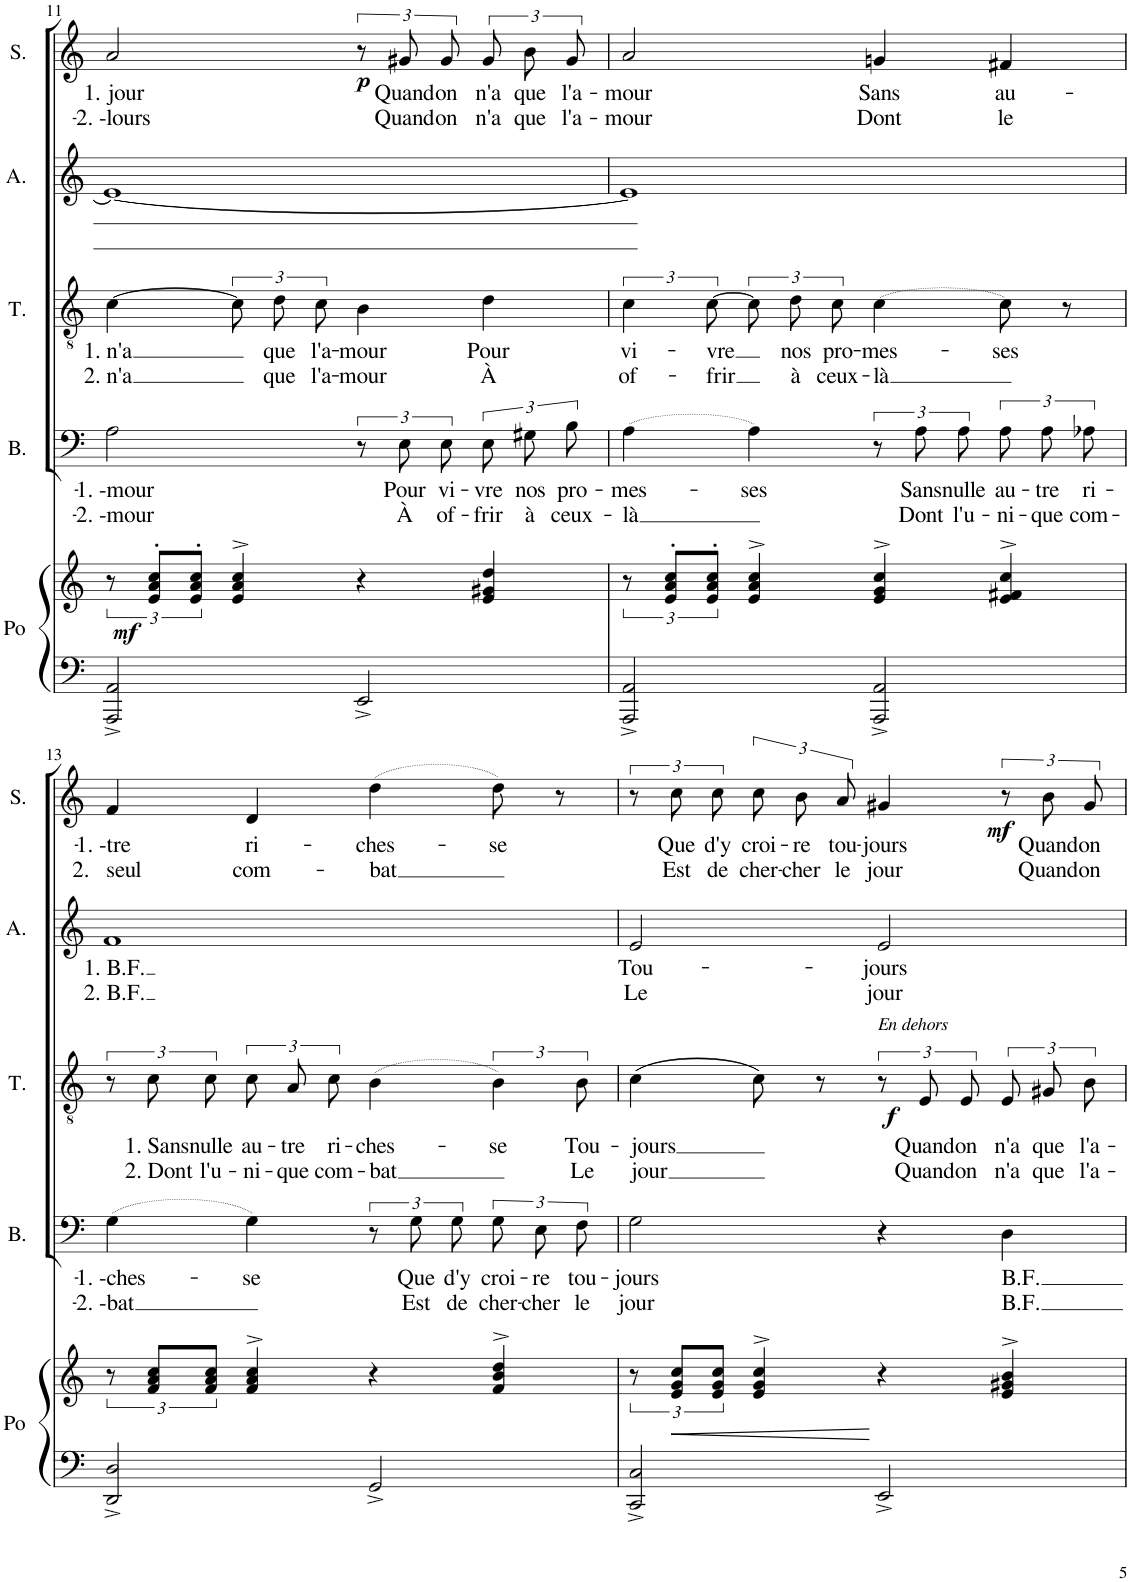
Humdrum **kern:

**kern	**kern	**dynam	**kern	**text	**text	**kern	**text	**text	**dynam	**kern	**text	**text	**kern	**text	**text	**dynam
*part5	*part5	*part5	*part4	*part4	*part4	*part3	*part3	*part3	*part3	*part2	*part2	*part2	*part1	*part1	*part1	*part1
*staff6	*staff5	*staff5/6	*staff4	*staff4	*staff4	*staff3	*staff3	*staff3	*staff3	*staff2	*staff2	*staff2	*staff1	*staff1	*staff1	*staff1
*I"Po	*	*	*I"B.	*	*	*I"T.	*	*	*	*I"A.	*	*	*I"S.	*	*	*
*I'Po	*	*	*I'B.	*	*	*I'T.	*	*	*	*I'A.	*	*	*I'S.	*	*	*
!!LO:PB:g=z
*clefF4	*clefG2	*	*clefF4	*	*	*clefGv2	*	*	*	*clefG2	*	*	*clefG2	*	*	*
*k[]	*k[]	*	*k[]	*	*	*k[]	*	*	*	*k[]	*	*	*k[]	*	*	*
*M4/4	*M4/4	*	*M4/4	*	*	*M4/4	*	*	*	*M4/4	*	*	*M4/4	*	*	*
*met(c)	*met(c)	*	*met(c)	*	*	*met(c)	*	*	*	*met(c)	*	*	*met(c)	*	*	*
=11	=11	=11	=11	=11	=11	=11	=11	=11	=11	=11	=11	=11	=11	=11	=11	=11
!	!	!	!	!LO:LY:b	!LO:LY:b	!	!LO:LY:b	!LO:LY:b	!	!	!	!	!	!LO:LY:b	!LO:LY:b	!
2AAA/^ 2AA/^	12r	.	2A\	1. -mour	-2. -mour	[4c\	1. n'a	2. n'a	.	1e_	.	.	2a/	1. jour	-2. -lours	.
!	!	!LO:DY:b	!	!	!	!	!	!	!	!	!	!	!	!	!	!
.	12e/'> 12a/'> 12cc/'>L	mf	.	.	.	.	.	.	.	.	.	.	.	.	.	.
.	12e/'> 12a/'> 12cc/'>J	.	.	.	.	.	.	.	.	.	.	.	.	.	.	.
.	4e/^> 4a/^> 4cc/^>	.	.	.	.	12c\L]	.	.	.	.	.	.	.	.	.	.
!	!	!	!	!	!	!	!LO:LY:b	!LO:LY:b	!	!	!	!	!	!	!	!
.	.	.	.	.	.	12d\	que	que	.	.	.	.	.	.	.	.
!	!	!	!	!	!	!	!LO:LY:b	!LO:LY:b	!	!	!	!	!	!	!	!
.	.	.	.	.	.	12c\J	l'a-	l'a-	.	.	.	.	.	.	.	.
!	!	!	!	!	!	!	!LO:LY:b	!LO:LY:b	!	!	!	!	!	!	!	!
2EE^/	4r	.	12r	.	.	4B\	-mour	-mour	.	.	.	.	12r	.	.	.
!	!	!	!	!LO:LY:b	!LO:LY:b	!	!	!	!	!	!	!	!	!LO:LY:b	!LO:LY:b	!LO:DY:b
.	.	.	12E\L	Pour	À	.	.	.	.	.	.	.	12g#X/L	Quand	Quand	p
!	!	!	!	!LO:LY:b	!LO:LY:b	!	!	!	!	!	!	!	!	!LO:LY:b	!LO:LY:b	!
.	.	.	12E\J	vi-	of-	.	.	.	.	.	.	.	12g#/J	on	on	.
!	!	!	!	!LO:LY:b	!LO:LY:b	!	!LO:LY:b	!LO:LY:b	!	!	!	!	!	!LO:LY:b	!LO:LY:b	!
.	4e/ 4g#X/ 4dd/	.	12E\L	-vre	-frir	4d\	Pour	À	.	.	.	.	12g#/L	n'a	n'a	.
!	!	!	!	!LO:LY:b	!LO:LY:b	!	!	!	!	!	!	!	!	!LO:LY:b	!LO:LY:b	!
.	.	.	12G#X\	nos	à	.	.	.	.	.	.	.	12b/	que	que	.
!	!	!	!	!LO:LY:b	!LO:LY:b	!	!	!	!	!	!	!	!	!LO:LY:b	!LO:LY:b	!
.	.	.	12B\J	pro-	ceux-	.	.	.	.	.	.	.	12g#/J	l'a-	l'a-	.
=12	=12	=12	=12	=12	=12	=12	=12	=12	=12	=12	=12	=12	=12	=12	=12	=12
!	!	!	!LO:T:dot	!LO:LY:b	!LO:LY:b	!	!LO:LY:b	!LO:LY:b	!	!	!	!	!	!LO:LY:b	!LO:LY:b	!
2AAA/^ 2AA/^	12r	.	[4A\	-mes-	-là	6c\	vi-	of-	.	1e]	.	.	2a/	-mour	-mour	.
.	12e/'> 12a/'> 12cc/'>L	.	.	.	.	.	.	.	.	.	.	.	.	.	.	.
!	!	!	!	!	!	!	!LO:LY:b	!LO:LY:b	!	!	!	!	!	!	!	!
.	12e/'> 12a/'> 12cc/'>J	.	.	.	.	[12c\	-vre	-frir	.	.	.	.	.	.	.	.
!	!	!	!	!LO:LY:b	!	!	!	!	!	!	!	!	!	!	!	!
.	4e/^> 4a/^> 4cc/^>	.	4A\]	-ses	.	12c\L]	.	.	.	.	.	.	.	.	.	.
!	!	!	!	!	!	!	!LO:LY:b	!LO:LY:b	!	!	!	!	!	!	!	!
.	.	.	.	.	.	12d\	nos	à	.	.	.	.	.	.	.	.
!	!	!	!	!	!	!	!LO:LY:b	!LO:LY:b	!	!	!	!	!	!	!	!
.	.	.	.	.	.	12c\J	pro-	ceux-	.	.	.	.	.	.	.	.
!	!	!	!	!	!	!LO:T:dot	!LO:LY:b	!LO:LY:b	!	!	!	!	!	!LO:LY:b	!LO:LY:b	!
2AAA/^ 2AA/^	4e/^> 4g/^> 4cc/^>	.	12r	.	.	[4c\	-mes-	-là	.	.	.	.	4gn/	Sans	Dont	.
!	!	!	!	!LO:LY:b	!LO:LY:b	!	!	!	!	!	!	!	!	!	!	!
.	.	.	12A\L	Sans	Dont	.	.	.	.	.	.	.	.	.	.	.
!	!	!	!	!LO:LY:b	!LO:LY:b	!	!	!	!	!	!	!	!	!	!	!
.	.	.	12A\J	nulle	l'u-	.	.	.	.	.	.	.	.	.	.	.
!	!	!	!	!LO:LY:b	!LO:LY:b	!	!LO:LY:b	!	!	!	!	!	!	!LO:LY:b	!LO:LY:b	!
.	4e/^> 4f#X/^> 4cc/^>	.	12A\L	au-	-ni-	8c\]	-ses	.	.	.	.	.	4f#X/	au-	le	.
!	!	!	!	!LO:LY:b	!LO:LY:b	!	!	!	!	!	!	!	!	!	!	!
.	.	.	12A\	-tre	-que	.	.	.	.	.	.	.	.	.	.	.
.	.	.	.	.	.	8r	.	.	.	.	.	.	.	.	.	.
!	!	!	!	!LO:LY:b	!LO:LY:b	!	!	!	!	!	!	!	!	!	!	!
.	.	.	12A-X\J	ri-	com-	.	.	.	.	.	.	.	.	.	.	.
!!LO:LB:g=z
=13	=13	=13	=13	=13	=13	=13	=13	=13	=13	=13	=13	=13	=13	=13	=13	=13
!	!	!	!	!LO:LY:b	!LO:LY:b	!	!	!	!	!	!LO:LY:b	!LO:LY:b	!	!LO:LY:b	!LO:LY:b	!
2DD/^ 2D/^	12r	.	(4G\	-1. -ches-	-2. -bat	12r	.	.	.	1f	1. B.F.	2. B.F.	4f/	-1. -tre	2. seul	.
!	!	!	!	!	!	!	!LO:LY:b	!LO:LY:b	!	!	!	!	!	!	!	!
.	12f/ 12a/ 12cc/L	.	.	.	.	12c\L	1. Sans	2. Dont	.	.	.	.	.	.	.	.
!	!	!	!	!	!	!	!LO:LY:b	!LO:LY:b	!	!	!	!	!	!	!	!
.	12f/ 12a/ 12cc/J	.	.	.	.	12c\J	nulle	l'u-	.	.	.	.	.	.	.	.
!	!	!	!	!LO:LY:b	!	!	!LO:LY:b	!LO:LY:b	!	!	!	!	!	!LO:LY:b	!LO:LY:b	!
.	4f/^> 4a/^> 4cc/^>	.	4G\)	-se	.	12c\L	au-	-ni-	.	.	.	.	4d/	ri-	com-	.
!	!	!	!	!	!	!	!LO:LY:b	!LO:LY:b	!	!	!	!	!	!	!	!
.	.	.	.	.	.	12A\	-tre	-que	.	.	.	.	.	.	.	.
!	!	!	!	!	!	!	!LO:LY:b	!LO:LY:b	!	!	!	!	!	!	!	!
.	.	.	.	.	.	12c\J	ri-	com-	.	.	.	.	.	.	.	.
!	!	!	!	!	!	!	!LO:LY:b	!LO:LY:b	!	!	!	!	!	!LO:LY:b	!LO:LY:b	!
2GG^/	4r	.	12r	.	.	(4B\	-ches-	-bat	.	.	.	.	(4dd\	-ches-	-bat	.
!	!	!	!	!LO:LY:b	!LO:LY:b	!	!	!	!	!	!	!	!	!	!	!
.	.	.	12G\L	Que	Est	.	.	.	.	.	.	.	.	.	.	.
!	!	!	!	!LO:LY:b	!LO:LY:b	!	!	!	!	!	!	!	!	!	!	!
.	.	.	12G\J	d'y	de	.	.	.	.	.	.	.	.	.	.	.
!	!	!	!	!LO:LY:b	!LO:LY:b	!	!LO:LY:b	!	!	!	!	!	!	!LO:LY:b	!	!
.	4f/^> 4b/^> 4dd/^>	.	12G\L	croi-	cher-	6B\)	-se	.	.	.	.	.	8dd\)	-se	.	.
!	!	!	!	!LO:LY:b	!LO:LY:b	!	!	!	!	!	!	!	!	!	!	!
.	.	.	12E\	-re	-cher	.	.	.	.	.	.	.	.	.	.	.
.	.	.	.	.	.	.	.	.	.	.	.	.	8r	.	.	.
!	!	!	!	!LO:LY:b	!LO:LY:b	!	!LO:LY:b	!LO:LY:b	!	!	!	!	!	!	!	!
.	.	.	12F\J	tou-	le	12B\	Tou-	Le	.	.	.	.	.	.	.	.
=14	=14	=14	=14	=14	=14	=14	=14	=14	=14	=14	=14	=14	=14	=14	=14	=14
!	!	!	!	!LO:LY:b	!LO:LY:b	!	!LO:LY:b	!LO:LY:b	!	!	!LO:LY:b	!LO:LY:b	!	!	!	!
2CC/^ 2C/^	12r	.	2G\	-jours	jour	(4c\	-jours	jour	.	2e/	Tou-	Le	12r	.	.	.
!	!	!LO:HP:b	!	!	!	!	!	!	!	!	!	!	!	!LO:LY:b	!LO:LY:b	!
.	12e/ 12g/ 12cc/L	<	.	.	.	.	.	.	.	.	.	.	12cc\L	Que	Est	.
!	!	!	!	!	!	!	!	!	!	!	!	!	!	!LO:LY:b	!LO:LY:b	!
.	12e/ 12g/ 12cc/J	.	.	.	.	.	.	.	.	.	.	.	12cc\J	d'y	de	.
!	!	!	!	!	!	!	!	!	!	!	!	!	!	!LO:LY:b	!LO:LY:b	!
.	4e/^> 4g/^> 4cc/^>	.	.	.	.	8c\)	.	.	.	.	.	.	12cc\L	croi-	cher-	.
!	!	!	!	!	!	!	!	!	!	!	!	!	!	!LO:LY:b	!LO:LY:b	!
.	.	.	.	.	.	.	.	.	.	.	.	.	12b\	-re	-cher	.
.	.	.	.	.	.	8r	.	.	.	.	.	.	.	.	.	.
!	!	!	!	!	!	!	!	!	!	!	!	!	!	!LO:LY:b	!LO:LY:b	!
.	.	.	.	.	.	.	.	.	.	.	.	.	12a\J	tou-	le	.
!	!	!	!	!	!	!LO:TX:a:i:t=En dehors	!	!	!	!	!	!	!	!	!	!
!	!	!	!	!	!	!	!	!	!	!	!LO:LY:b	!LO:LY:b	!	!LO:LY:b	!LO:LY:b	!
2EE^/	4r	[	4r	.	.	12r	.	.	.	2e/	-jours	jour	4g#X/	-jours	jour	.
!	!	!	!	!	!	!	!LO:LY:b	!LO:LY:b	!LO:DY:b	!	!	!	!	!	!	!
.	.	.	.	.	.	12E/L	Quand	Quand	f	.	.	.	.	.	.	.
!	!	!	!	!	!	!	!LO:LY:b	!LO:LY:b	!	!	!	!	!	!	!	!
.	.	.	.	.	.	12E/J	on	on	.	.	.	.	.	.	.	.
!	!	!	!	!LO:LY:b	!LO:LY:b	!	!LO:LY:b	!LO:LY:b	!	!	!	!	!	!	!	!
.	4e/^> 4g#X/^> 4b/^>	.	4D\	B.F.	B.F.	12E/L	n'a	n'a	.	.	.	.	12r	.	.	.
!	!	!	!	!	!	!	!LO:LY:b	!LO:LY:b	!	!	!	!	!	!LO:LY:b	!LO:LY:b	!LO:DY:b
.	.	.	.	.	.	12G#X/	que	que	.	.	.	.	12b/L	Quand	Quand	mf
!	!	!	!	!	!	!	!LO:LY:b	!LO:LY:b	!	!	!	!	!	!LO:LY:b	!LO:LY:b	!
.	.	.	.	.	.	12B/J	l'a-	l'a-	.	.	.	.	12g#/J	on	on	.
=	=	=	=	=	=	=	=	=	=	=	=	=	=	=	=	=
*-	*-	*-	*-	*-	*-	*-	*-	*-	*-	*-	*-	*-	*-	*-	*-	*-
